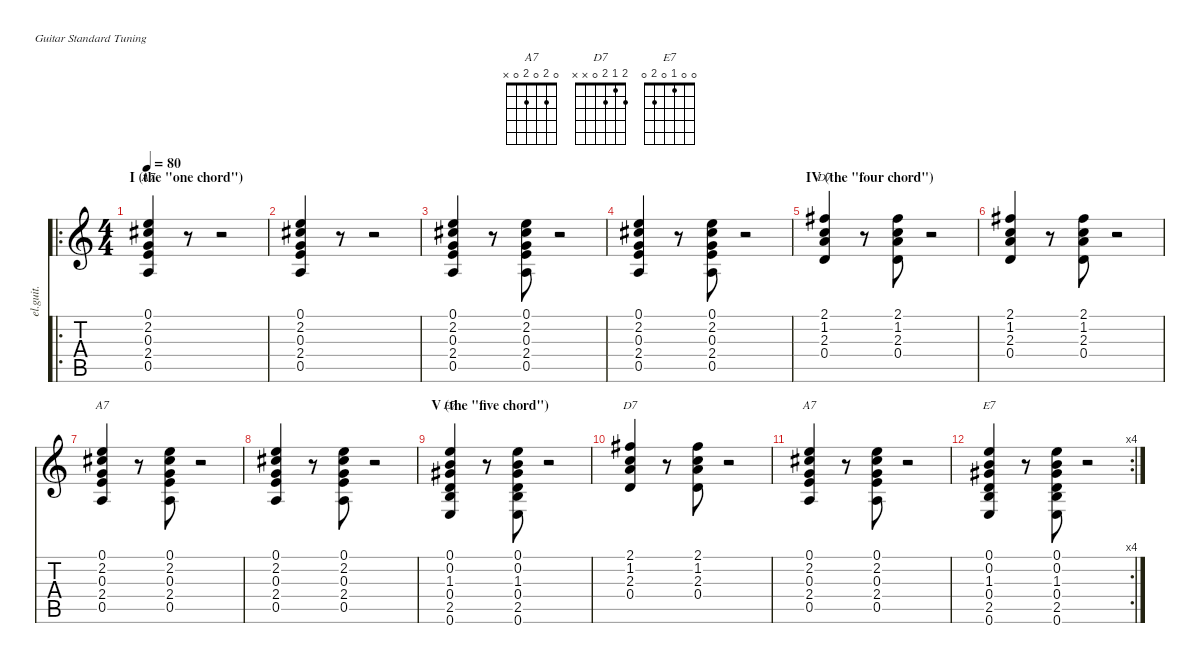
\defaultSystemsLayout 4
\hideDynamics
\bracketExtendMode nobrackets
\track ("Chords" "el.guit.") {instrument electricguitarclean}
\staff {score tabs}
\tuning (E4 B3 G3 D3 A2 E2)
\chord ("A7" 0 2 0 2 0 x) {showfingering false}
\chord ("D7" 2 1 2 0 x x) {showfingering false}
\chord ("E7" 0 0 1 0 2 0) {showfingering false}
\ro
\ts (4 4)
\section ("" "I (the \"one chord\")")
\tempo 80
\clef g2
\ks c
(0.5 2.4 0.3 2.2{acc #} 0.1).4{ch "A7" dy mf instrument electricguitarclean beam Up} r.8{beam Down} r.2{beam Down} |
(0.5 2.4 0.3 2.2{acc #} 0.1).4{beam Up} r.8{beam Down} r.2{beam Down} |
(0.5 2.4 0.3 2.2{acc #} 0.1).4{beam Up} r.8{beam Down} (0.5 2.4 0.3 2.2{acc #} 0.1).8{beam Up} r.2{beam Down} |
(0.5 2.4 0.3 2.2{acc #} 0.1).4{beam Up} r.8{beam Down} (0.5 2.4 0.3 2.2{acc #} 0.1).8{beam Up} r.2{beam Down} |
\section ("" "IV (the \"four chord\")")
(0.4 2.3 1.2 2.1{acc #}).4{ch "D7" beam Up} r.8{beam Down} (0.4 2.3 1.2 2.1{acc #}).8{beam Up} r.2{beam Down} |
(0.4 2.3 1.2 2.1{acc #}).4{beam Up} r.8{beam Down} (0.4 2.3 1.2 2.1{acc #}).8{beam Up} r.2{beam Down} |
(0.5 2.4 0.3 2.2{acc #} 0.1).4{ch "A7" beam Up} r.8{beam Down} (0.5 2.4 0.3 2.2{acc #} 0.1).8{beam Up} r.2{beam Down} |
(0.5 2.4 0.3 2.2{acc #} 0.1).4{beam Up} r.8{beam Down} (0.5 2.4 0.3 2.2{acc #} 0.1).8{beam Up} r.2{beam Down} |
\section ("" "V (the \"five chord\")")
(0.6 2.5 0.4 1.3{acc #} 0.2 0.1).4{ch "E7" beam Up} r.8{beam Down} (0.6 2.5 0.4 1.3{acc #} 0.2 0.1).8{beam Up} r.2{beam Down} |
(0.4 2.3 1.2 2.1{acc #}).4{ch "D7" beam Up} r.8{beam Down} (0.4 2.3 1.2 2.1{acc #}).8{beam Up} r.2{beam Down} |
(0.5 2.4 0.3 2.2{acc #} 0.1).4{ch "A7" beam Up} r.8{beam Down} (0.5 2.4 0.3 2.2{acc #} 0.1).8{beam Up} r.2{beam Down} |
\rc 4
(0.6 2.5 0.4 1.3{acc #} 0.2 0.1).4{ch "E7" beam Up} r.8{beam Down} (0.6 2.5 0.4 1.3{acc #} 0.2 0.1).8{beam Up} r.2{beam Down}
